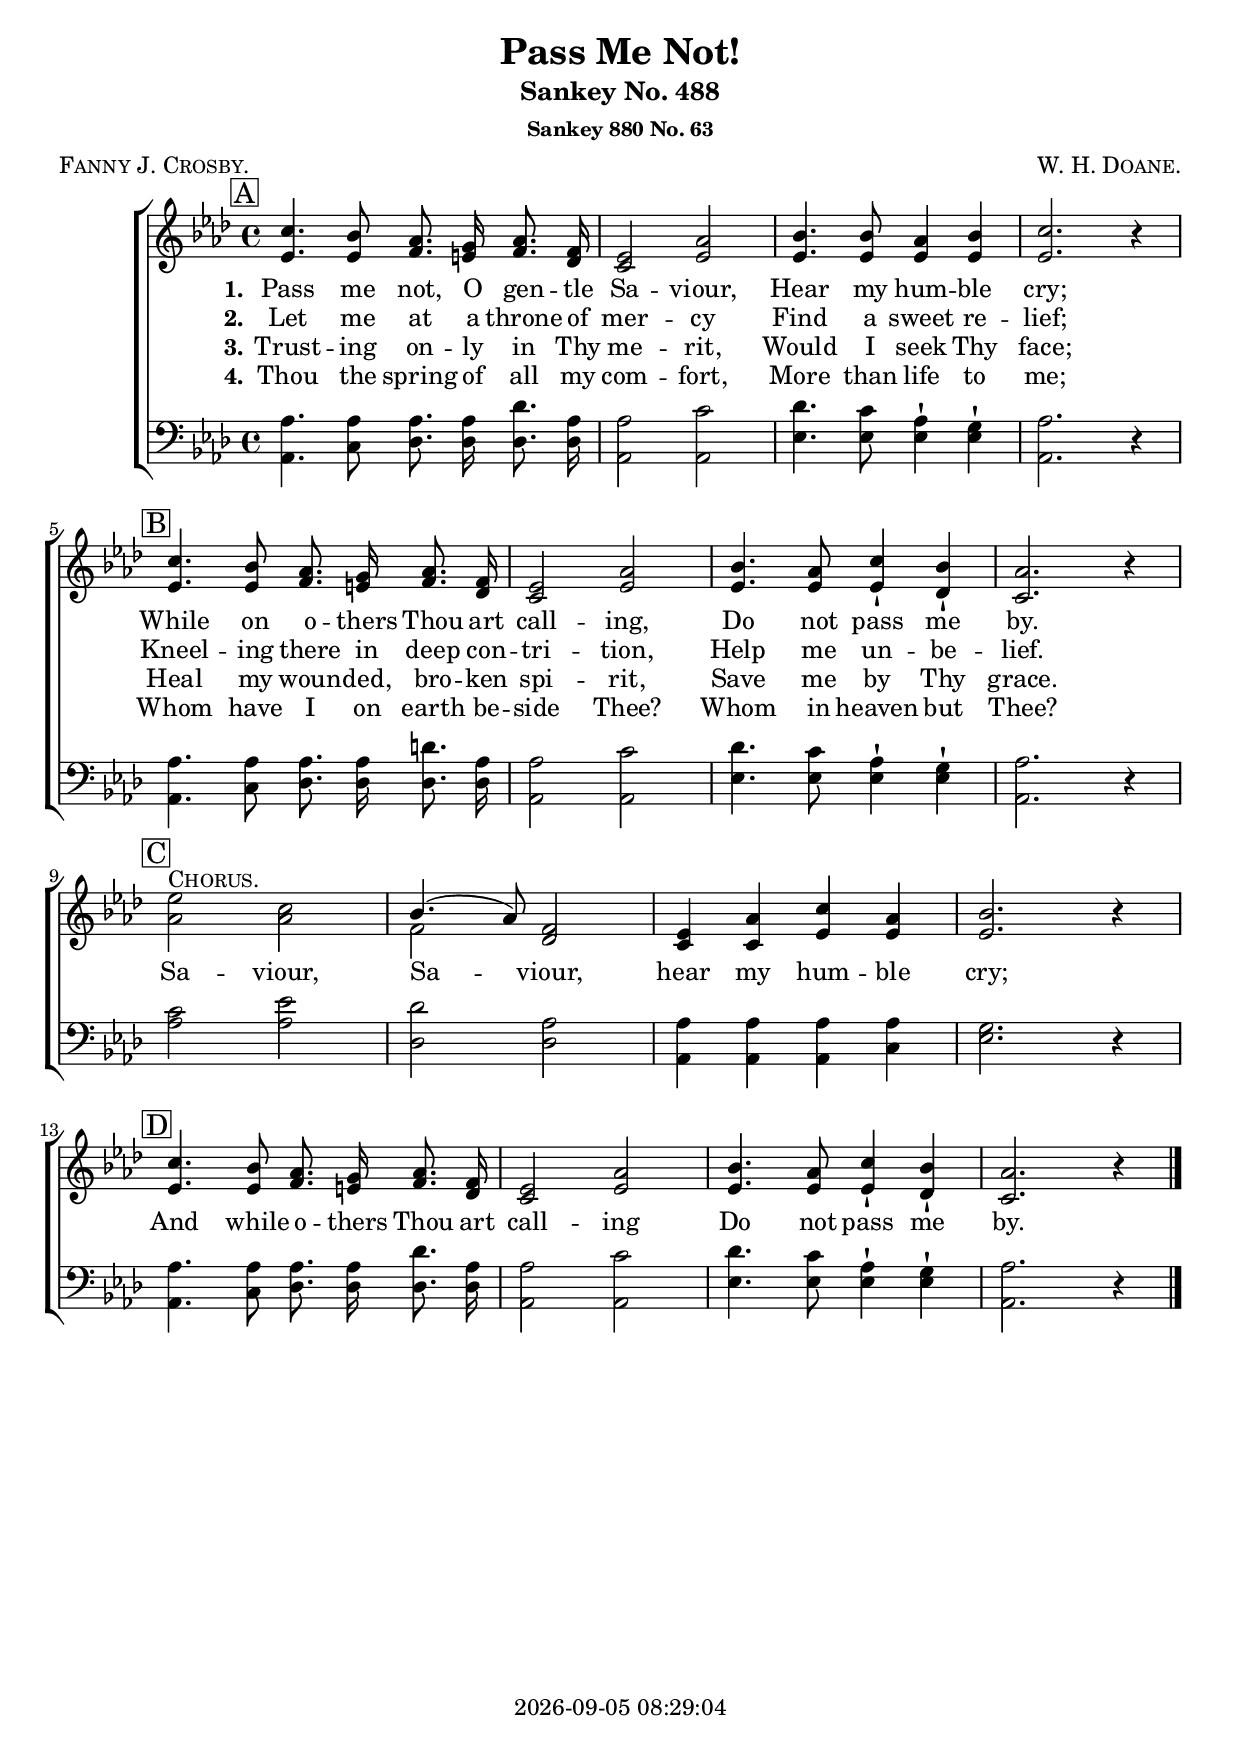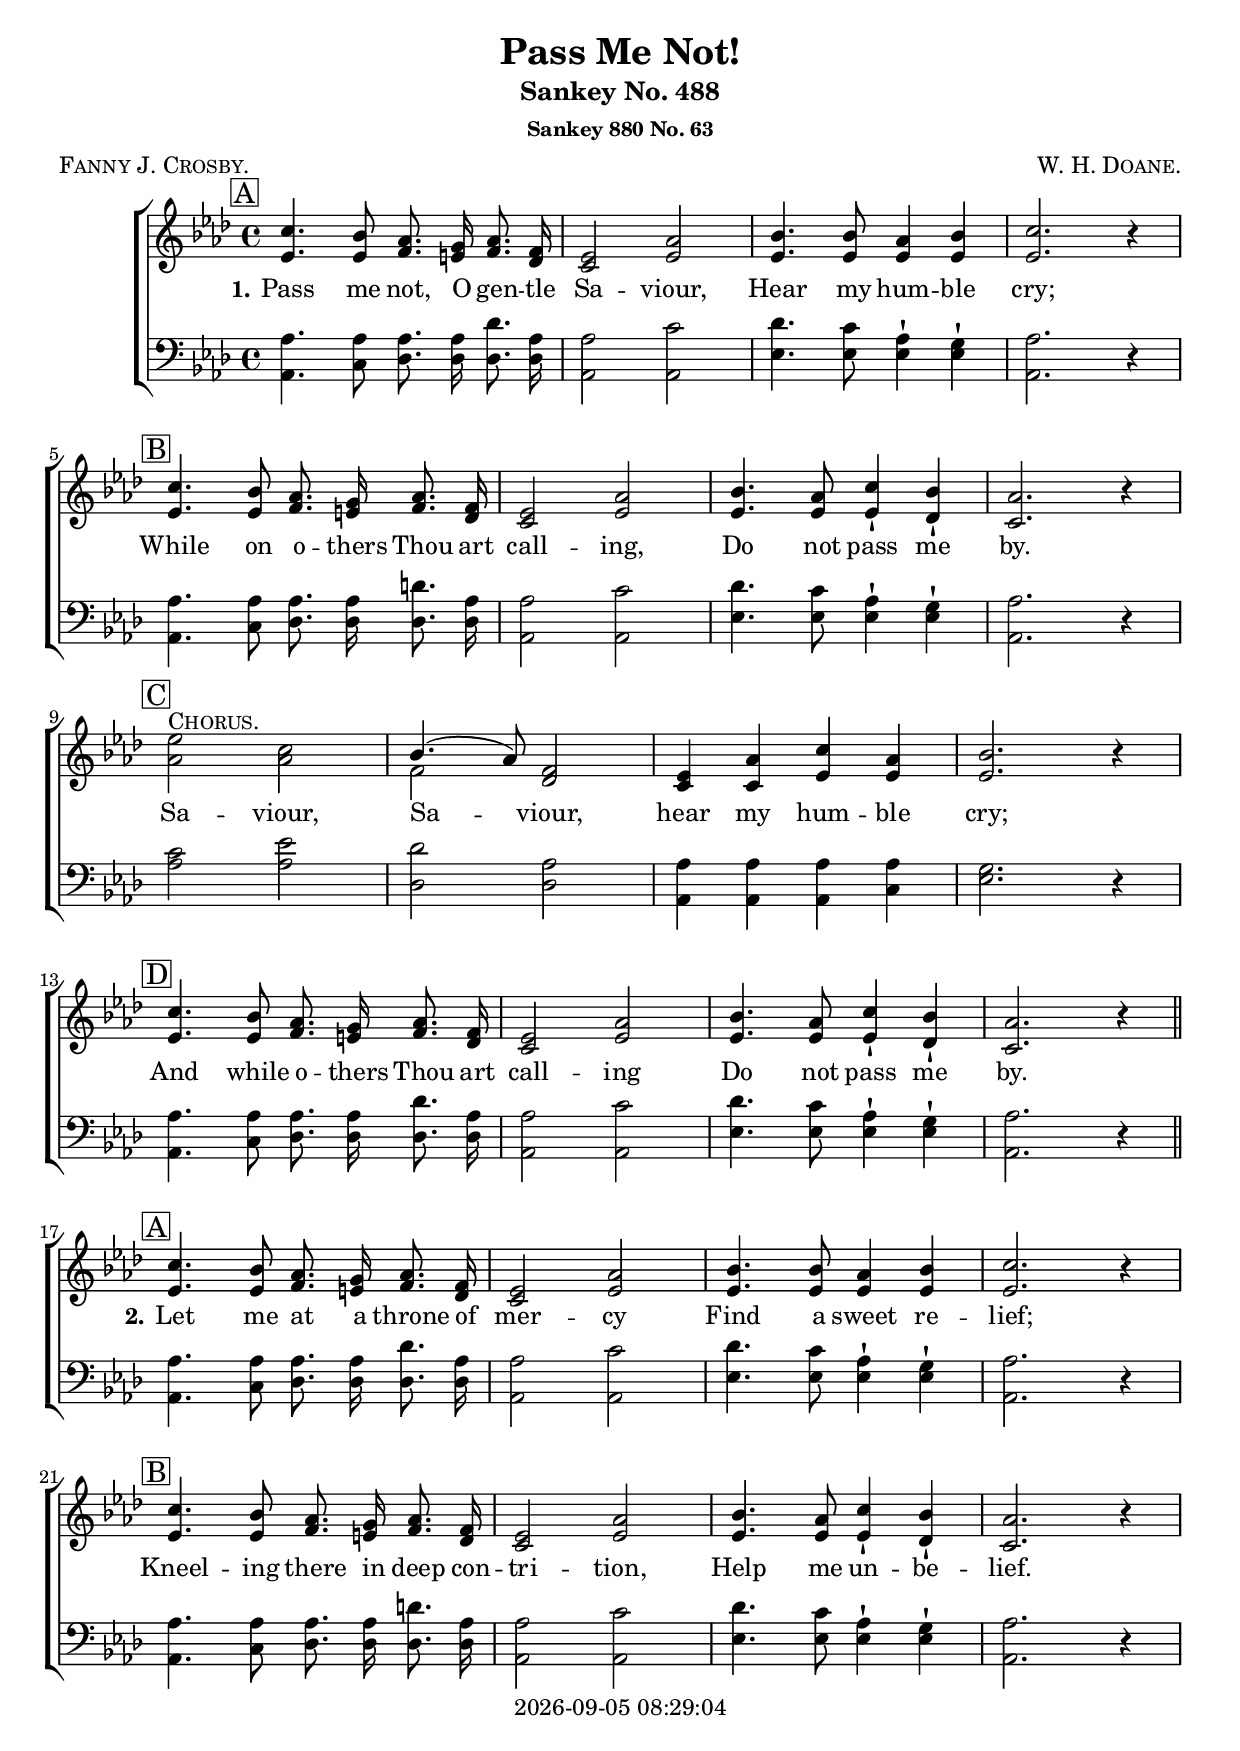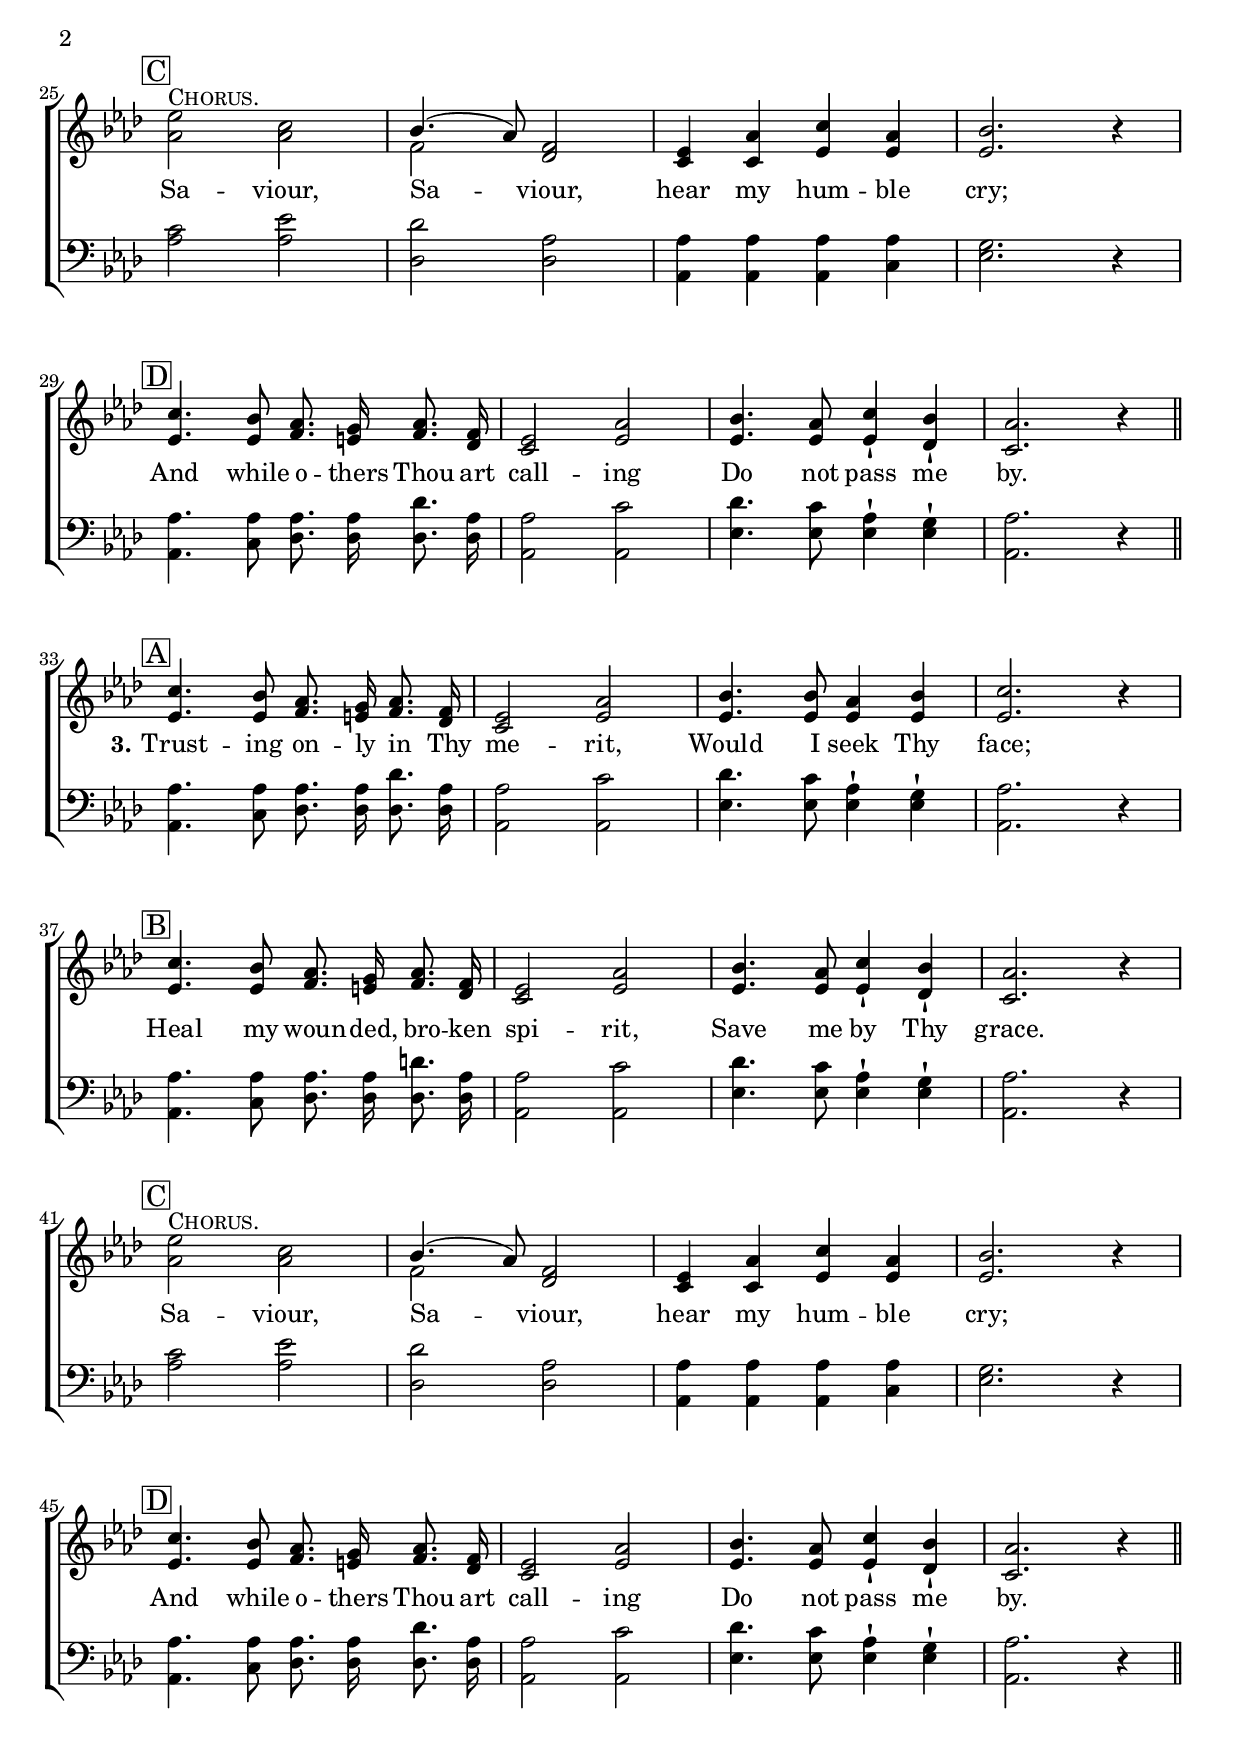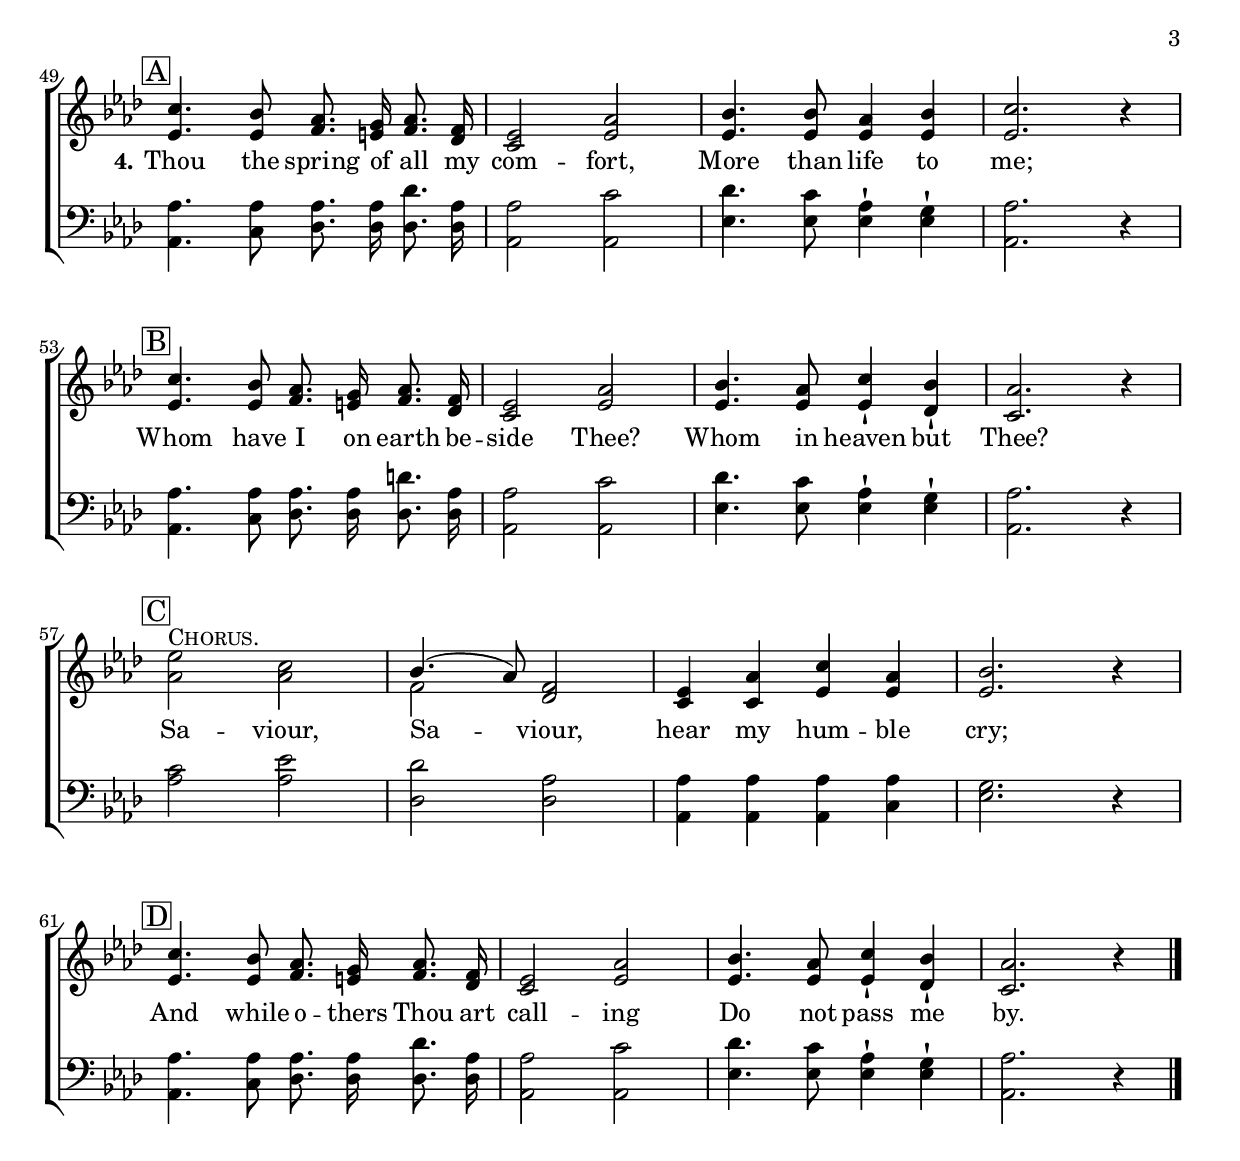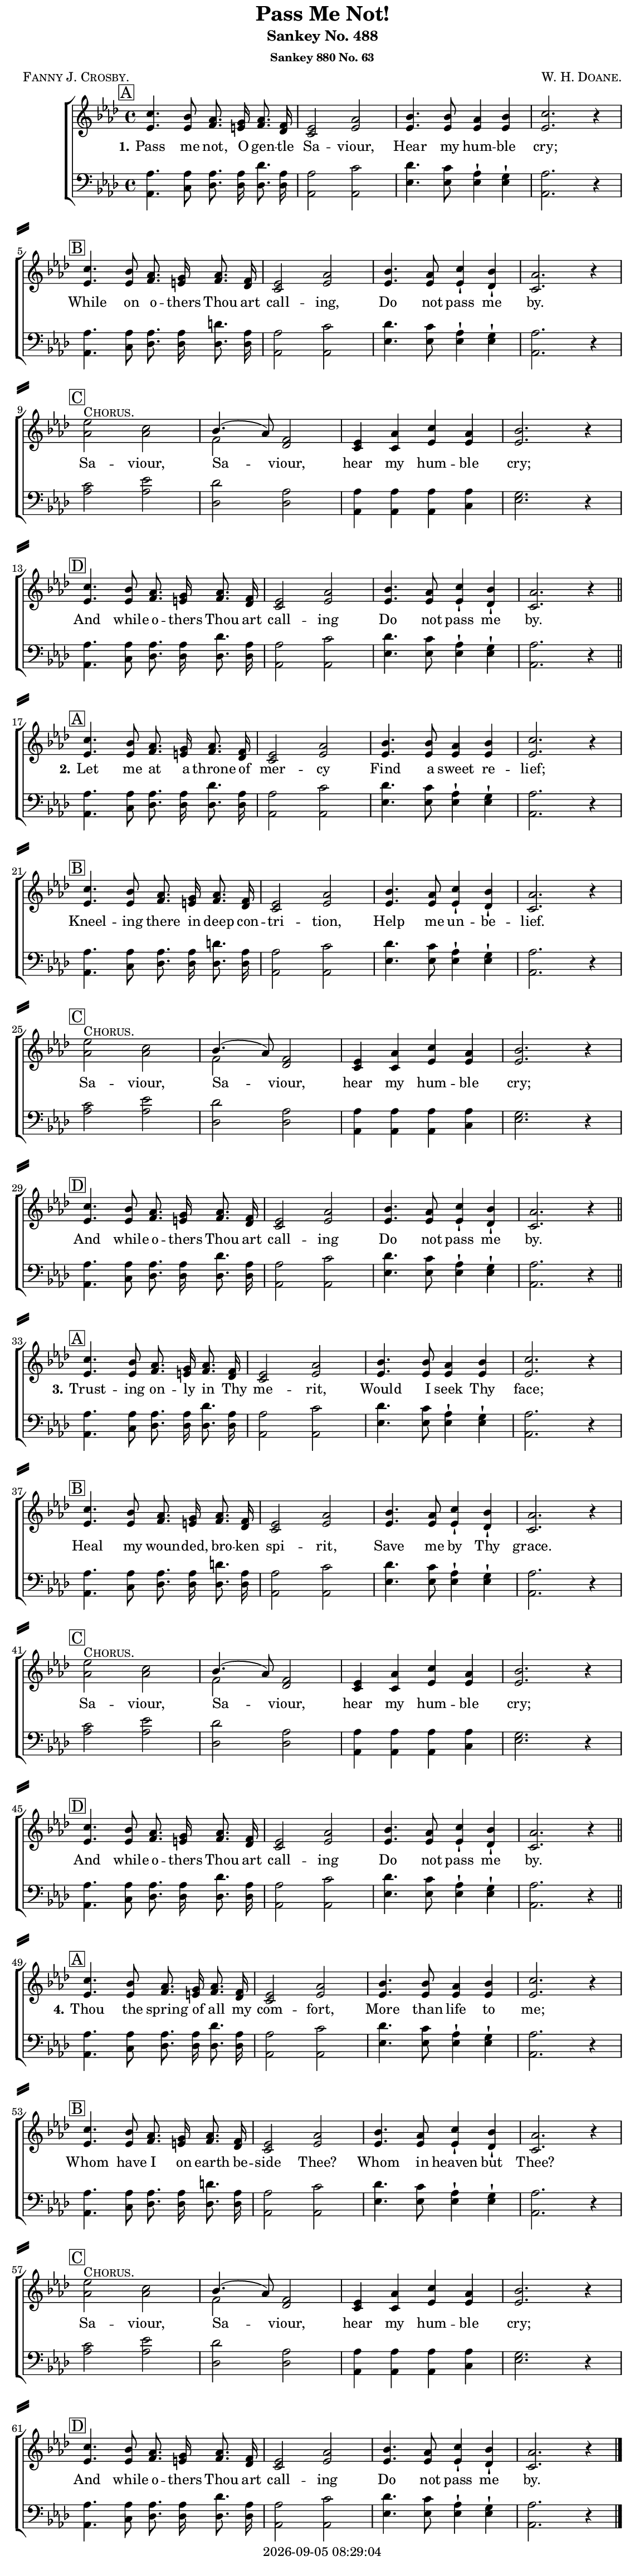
\version "2.22.1"

\include "articulate.ly"

today = #(strftime "%Y-%m-%d %H:%M:%S" (localtime (current-time)))

\header {
% centered at top
%  dedication  = "dedication"
  title       = "Pass Me Not!"
  subtitle    = "Sankey No. 488"
  subsubtitle = "Sankey 880 No. 63"
%  instrument  = "instrument"
  
% arrangement of following lines:
%
%  poet    composer
%  meter   arranger
%  piece       opus

  composer    = \markup\smallCaps "W. H. Doane."
%  arranger    = "arranger"
%  opus        = "opus"

  poet        = \markup\smallCaps "Fanny J. Crosby."
%  meter       = \markup\smallCaps "meter"
%  piece       = \markup\smallCaps "piece"

% centered at bottom
% tagline     = "tagline" % default lilypond version
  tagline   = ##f
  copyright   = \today
}

% #(set-global-staff-size 16)

global = {
  \key aes \major
  \time 4/4
}

RehearsalTrack = {
% \set Score.currentBarNumber = #5
  \mark \markup { \box "A" } s1*4
  \mark \markup { \box "B" } s1*4
  \mark \markup { \box "C" } s1*4
  \mark \markup { \box "D" } s1*4
}

TempoTrack = {
  \set Score.tempoHideNote = ##t
  \tempo 4=120
}

nl = { \bar "||" \break }

soprano = \relative {
  \autoBeamOff
  c''4. bes8 aes8. g16 aes8. f16 | ees2 aes | bes4. 8 aes4 bes | c2. r4 |
  c4. bes8 aes8. g16 aes8. f16 | ees2 aes | bes4. aes8 c4-! bes-! | aes2. r4 \break |
  ees'2^\markup\smallCaps Chorus. c | bes4.(aes8) f2 | ees4 aes c aes | bes2. r4 |
  c4. bes8 aes8. g16 aes8. f16 | ees2 aes | bes4. aes8 c4-! bes-! | aes2. r4 |
  
}

alto = \relative {
  \autoBeamOff
  ees'4. 8 f8. e16 f8. des16 | c2 ees | 4. 8 4 4 | 2. r4 |
  ees4. 8 f8. e16 f8. des16 | c2 ees | 4. 8 4-! des-! | c2. r4 |
  aes'2 2 | f2 des | c4 4 ees ees | 2. r4 |
  ees4. 8 f8. e16 f8. des16 | c2 ees | 4. 8 4-! des-! | c2. r4 |
}

tenor = \relative {
  \autoBeamOff
  aes4. 8 8. 16 des8. aes16 | 2 c | des4. c8 aes4-! g-! | aes2. r4 |
  aes4. 8 8. 16 d8. aes16 | aes2 c | des4. c8 aes4-! g-! | aes2. r4 |
  c2 ees | des aes | 4 4 4 4 | g2. r4 |
  aes4. 8 8. 16 des8. aes16 | 2 c | des4. c8 aes4-! g-! | aes2. r4 |
}

bass = \relative {
  \autoBeamOff
  aes,4. c8 des8. 16 8. 16 | aes2 2 | ees'4. 8 4 4 | aes,2. r4 |
  aes4. c8 des8. 16 8. 16 | aes2 2 | ees'4. 8 4-! 4-! | aes,2. r4 |
  aes'2 2 | des, des | aes4 4 4 c | ees2. r4 |
  aes,4. c8 des8. 16 8. 16 | aes2 2 | ees'4. 8 4-! 4-! | aes,2. r4 |
}

nom  = {   \set ignoreMelismata = ##t }
yesm = { \unset ignoreMelismata       }

chorus = \lyricmode {
  Sa -- viour, Sa -- viour, hear my hum -- ble cry;
  And while o -- thers Thou art call -- ing
  Do not pass me by.
}

chorusMen = \lyricmode {
}

verses = 4

wordsOne = \lyricmode {
  \set stanza = "1."
  Pass me not, O gen -- tle Sa -- viour,
  Hear my hum -- ble cry;
  While on o -- thers Thou art call -- ing,
  Do not pass me by.
}
  
wordsTwo = \lyricmode {
  \set stanza = "2."
  Let me at a throne of mer -- cy
  Find a sweet re -- lief;
  Kneel -- ing there in deep con -- tri -- tion,
  Help me un -- be -- lief. 
}
  
wordsThree = \lyricmode {
  \set stanza = "3."
  Trust -- ing on -- ly in Thy me -- rit,
  Would I seek Thy face;
  Heal my woun -- ded, bro -- ken spi -- rit,
  Save me by Thy grace.
}
  
wordsFour = \lyricmode {
  \set stanza = "4."
  Thou the spring of all my com -- fort,
  More than life to me;
  Whom have I on earth be -- side Thee?
  Whom in heaven but Thee?
}
  
wordsMidi = \lyricmode {
  \set stanza = "1."
  "Pass " "me " "not, " "O " gen "tle " Sa "viour, "
  "\nHear " "my " hum "ble " "cry; "
  "\nWhile " "on " o "thers " "Thou " "art " call "ing, "
  "\nDo " "not " "pass " "me " "by. "
  "\nSa" "viour, " Sa "viour, " "hear " "my " hum "ble " "cry; "
  "\nAnd " "while " o "thers " "Thou " "art " call "ing "
  "\nDo " "not " "pass " "me " "by.\n"

  \set stanza = "2."
  "\nLet " "me " "at " "a " "throne " "of " mer "cy "
  "\nFind " "a " "sweet " re "lief; "
  "\nKneel" "ing " "there " "in " "deep " con tri "tion, "
  "\nHelp " "me " un be "lief. " 
  "\nSa" "viour, " Sa "viour, " "hear " "my " hum "ble " "cry; "
  "\nAnd " "while " o "thers " "Thou " "art " call "ing "
  "\nDo " "not " "pass " "me " "by.\n"

  \set stanza = "3."
  "\nTrust" "ing " on "ly " "in " "Thy " me "rit, "
  "\nWould " "I " "seek " "Thy " "face; "
  "\nHeal " "my " woun "ded, " bro "ken " spi "rit, "
  "\nSave " "me " "by " "Thy " "grace. "
  "\nSa" "viour, " Sa "viour, " "hear " "my " hum "ble " "cry; "
  "\nAnd " "while " o "thers " "Thou " "art " call "ing "
  "\nDo " "not " "pass " "me " "by.\n"

  \set stanza = "4."
  "\nThou " "the " "spring " "of " "all " "my " com "fort, "
  "\nMore " "than " "life " "to " "me; "
  "\nWhom " "have " "I " "on " "earth " be "side " "Thee? "
  "\nWhom " "in " "heaven " "but " "Thee? "
  "\nSa" "viour, " Sa "viour, " "hear " "my " hum "ble " "cry; "
  "\nAnd " "while " o "thers " "Thou " "art " call "ing "
  "\nDo " "not " "pass " "me " "by. "
}

wordsMidiMen = \lyricmode {
}

\book {
  \bookOutputSuffix "midi"
  \score {
%    \articulate
        \new ChoirStaff <<
                                % Soprano staff
          \new Staff = soprano
          <<
            \new Voice { \repeat unfold \verses \TempoTrack     }
            \new Voice { \global \repeat unfold \verses \soprano \bar "|." }
            \addlyrics \wordsMidi
          >>
                                % Alto staff
          \new Staff = alto
          <<
            \new Voice { \global \repeat unfold \verses { \alto \nl } \bar "|." }
          >>
                                % Tenor staff
          \new Staff = tenor
          <<
            \clef "treble_8"
            \new Voice { \global \repeat unfold \verses \tenor }
            \addlyrics \wordsMidiMen
          >>
                                % Bass staff
          \new Staff = bass
          <<
            \clef "bass"
            \new Voice { \global \repeat unfold \verses \bass }
          >>
        >>
    \midi {}
  }
}

\book {
  \bookOutputSuffix "repeat"
  \score {
        \new ChoirStaff <<
                                  % Joint soprano/alto staff
          \new Staff = women \with { printPartCombineTexts = ##f }
          <<
            \new Voice \RehearsalTrack
            \new Voice \TempoTrack
            \new NullVoice = "aligner" \soprano
            \new Voice \partCombine #'(2 . 88) { \global \soprano \bar "|." } { \global \alto }
            \new Lyrics \lyricsto "aligner" { \wordsOne \chorus }
            \new Lyrics \lyricsto "aligner"   \wordsTwo
            \new Lyrics \lyricsto "aligner"   \wordsThree
            \new Lyrics \lyricsto "aligner"   \wordsFour
          >>
                                  % Joint tenor/bass staff
          \new Staff = men \with { printPartCombineTexts = ##f }
          <<
            \clef "bass"
            \new Voice \partCombine #'(2 . 88) { \global \tenor } { \global \bass }
            \new NullVoice = alignerT { \tenor }
          >>
          \new Lyrics \with {alignAboveContext = men} \lyricsto alignerT \chorusMen
        >>
    \layout {
      indent = 1.5\cm
      \pointAndClickOff
      \context {
        \Staff \RemoveAllEmptyStaves
      }
    }
  }
}

singlescore = {
        \new ChoirStaff <<
                                  % Joint soprano/alto staff
          \new Staff = women \with { printPartCombineTexts = ##f }
          <<
            \new Voice { \repeat unfold \verses \RehearsalTrack }
            \new Voice { \repeat unfold \verses \TempoTrack }
            \new NullVoice = "aligner" { \repeat unfold \verses \soprano }
            \new Voice \partCombine #'(2 . 88) { \global \repeat unfold \verses \soprano \bar "|." }
                                    { \global \repeat unfold \verses { \alto \nl } \bar "|." }
            \new Lyrics \lyricsto "aligner" { \wordsOne   \chorus
                                              \wordsTwo   \chorus
                                              \wordsThree \chorus
                                              \wordsFour  \chorus
                                            }
          >>
                                  % Joint tenor/bass staff
          \new Staff = men \with { printPartCombineTexts = ##f }
          <<
            \clef "bass"
            \new Voice \partCombine #'(2 . 88) { \global \repeat unfold \verses \tenor }
                                    { \global \repeat unfold \verses \bass }
            \new NullVoice = alignerT { \repeat unfold \verses \tenor }
          >>
          \new Lyrics \with {alignAboveContext = men} \lyricsto alignerT { \repeat unfold \verses \chorusMen }
        >>
}

\book {
  \bookOutputSuffix "single"
  \score {
    \singlescore
    \layout {
      indent = 1.5\cm
      \pointAndClickOff
      \context {
        \Staff \RemoveAllEmptyStaves
      }
    }
  }
}

\book {
  \bookOutputSuffix "singlepage"
  \paper {
    top-margin = 0
    left-margin = 7
    right-margin = 1
    paper-width = 190\mm
    page-breaking = #ly:one-page-breaking
    system-system-spacing.basic-distance = #15
    system-separator-markup = \slashSeparator
  }
  \score {
    \singlescore
    \layout {
      indent = 1.5\cm
      \pointAndClickOff
      \context {
        \Staff \RemoveAllEmptyStaves
      }
    }
  }
}
